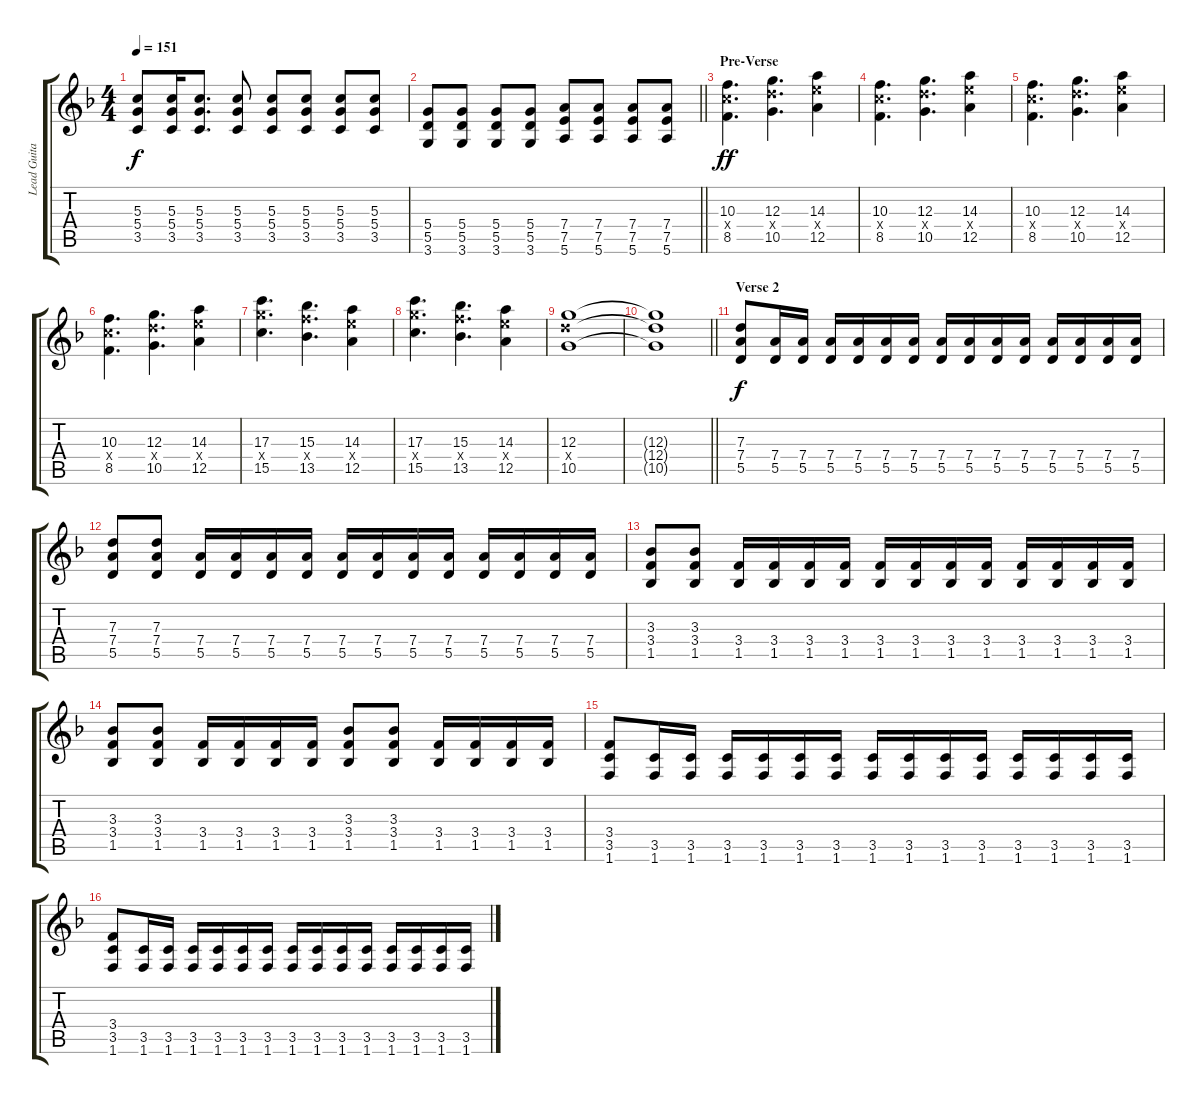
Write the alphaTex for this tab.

\track ("Lead Guitar 2 - Greg Hetson" "Lead Guita") {instrument distortionguitar}
\staff {score tabs}
\tuning (E4 B3 G3 D3 A2 E2) {hide}
\ts (4 4)
\tempo 151
\clef g2
\ks f
(5.3 5.4 3.5).8{dy f} (5.3 5.4 3.5).16 (5.3 5.4 3.5).8{d} (5.3 5.4 3.5).8 (5.3 5.4 3.5).8 (5.3 5.4 3.5).8 (5.3 5.4 3.5).8 (5.3 5.4 3.5).8 |
\barLineRight lightlight
(5.4 5.5 3.6).8 (5.4 5.5 3.6).8 (5.4 5.5 3.6).8 (5.4 5.5 3.6).8 (7.4 7.5 5.6).8 (7.4 7.5 5.6).8 (7.4 7.5 5.6).8 (7.4 7.5 5.6).8 |
\section ("" "Pre-Verse")
(10.3 10.4{x} 8.5).4{d dy ff} (12.3 12.4{x} 10.5).4{d} (14.3 14.4{x} 12.5).4 |
(10.3 10.4{x} 8.5).4{d} (12.3 12.4{x} 10.5).4{d} (14.3 14.4{x} 12.5).4 |
(10.3 10.4{x} 8.5).4{d} (12.3 12.4{x} 10.5).4{d} (14.3 14.4{x} 12.5).4 |
(10.3 10.4{x} 8.5).4{d} (12.3 12.4{x} 10.5).4{d} (14.3 14.4{x} 12.5).4 |
(17.3 17.4{x} 15.5).4{d} (15.3 15.4{x} 13.5).4{d} (14.3 14.4{x} 12.5).4 |
(17.3 17.4{x} 15.5).4{d} (15.3 15.4{x} 13.5).4{d} (14.3 14.4{x} 12.5).4 |
(12.3 12.4{x} 10.5).1 |
\barLineRight lightlight
(12.3{t} 12.4{t} 10.5{t}).1 |
\section ("" "Verse 2")
(7.3 7.4 5.5).8{dy f} (7.4 5.5).16 (7.4 5.5).16 (7.4 5.5).16 (7.4 5.5).16 (7.4 5.5).16 (7.4 5.5).16 (7.4 5.5).16 (7.4 5.5).16 (7.4 5.5).16 (7.4 5.5).16 (7.4 5.5).16 (7.4 5.5).16 (7.4 5.5).16 (7.4 5.5).16 |
(7.3 7.4 5.5).8 (7.3 7.4 5.5).8 (7.4 5.5).16 (7.4 5.5).16 (7.4 5.5).16 (7.4 5.5).16 (7.4 5.5).16 (7.4 5.5).16 (7.4 5.5).16 (7.4 5.5).16 (7.4 5.5).16 (7.4 5.5).16 (7.4 5.5).16 (7.4 5.5).16 |
(3.3 3.4 1.5).8 (3.3 3.4 1.5).8 (3.4 1.5).16 (3.4 1.5).16 (3.4 1.5).16 (3.4 1.5).16 (3.4 1.5).16 (3.4 1.5).16 (3.4 1.5).16 (3.4 1.5).16 (3.4 1.5).16 (3.4 1.5).16 (3.4 1.5).16 (3.4 1.5).16 |
(3.3 3.4 1.5).8 (3.3 3.4 1.5).8 (3.4 1.5).16 (3.4 1.5).16 (3.4 1.5).16 (3.4 1.5).16 (3.3 3.4 1.5).8 (3.3 3.4 1.5).8 (3.4 1.5).16 (3.4 1.5).16 (3.4 1.5).16 (3.4 1.5).16 |
(3.4 3.5 1.6).8 (3.5 1.6).16 (3.5 1.6).16 (3.5 1.6).16 (3.5 1.6).16 (3.5 1.6).16 (3.5 1.6).16 (3.5 1.6).16 (3.5 1.6).16 (3.5 1.6).16 (3.5 1.6).16 (3.5 1.6).16 (3.5 1.6).16 (3.5 1.6).16 (3.5 1.6).16 |
(3.4 3.5 1.6).8 (3.5 1.6).16 (3.5 1.6).16 (3.5 1.6).16 (3.5 1.6).16 (3.5 1.6).16 (3.5 1.6).16 (3.5 1.6).16 (3.5 1.6).16 (3.5 1.6).16 (3.5 1.6).16 (3.5 1.6).16 (3.5 1.6).16 (3.5 1.6).16 (3.5 1.6).16
